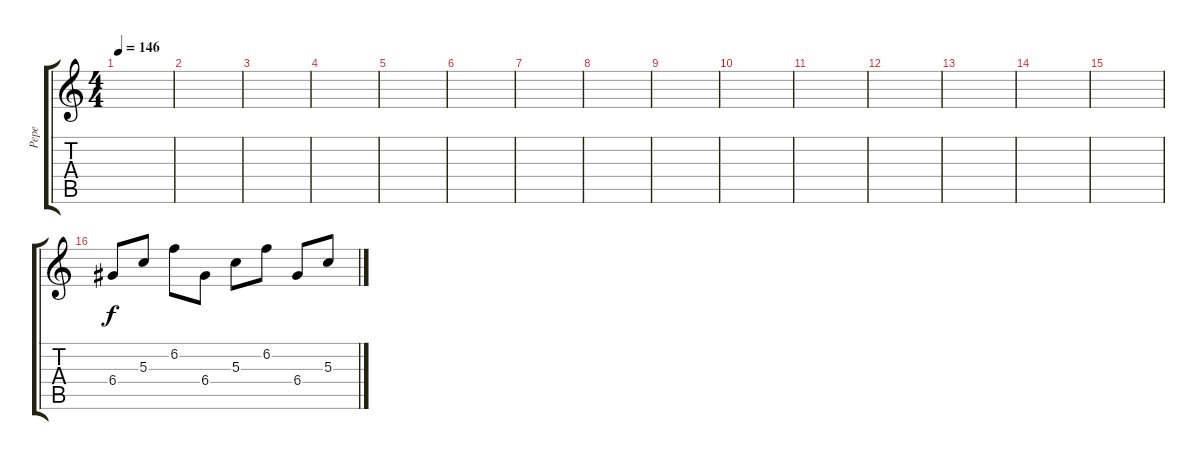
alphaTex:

\track ("Pepe" "Pepe") {instrument acousticguitarsteel}
\staff {score tabs}
\tuning (E4 B3 G3 D3 A2 E2) {hide}
\ts (4 4)
\tempo 146
\clef g2
\ks c
|
|
|
|
|
|
|
|
|
|
|
|
|
|
|
6.4.8{dy f} 5.3.8 6.2.8 6.4.8 5.3.8 6.2.8 6.4.8 5.3.8
